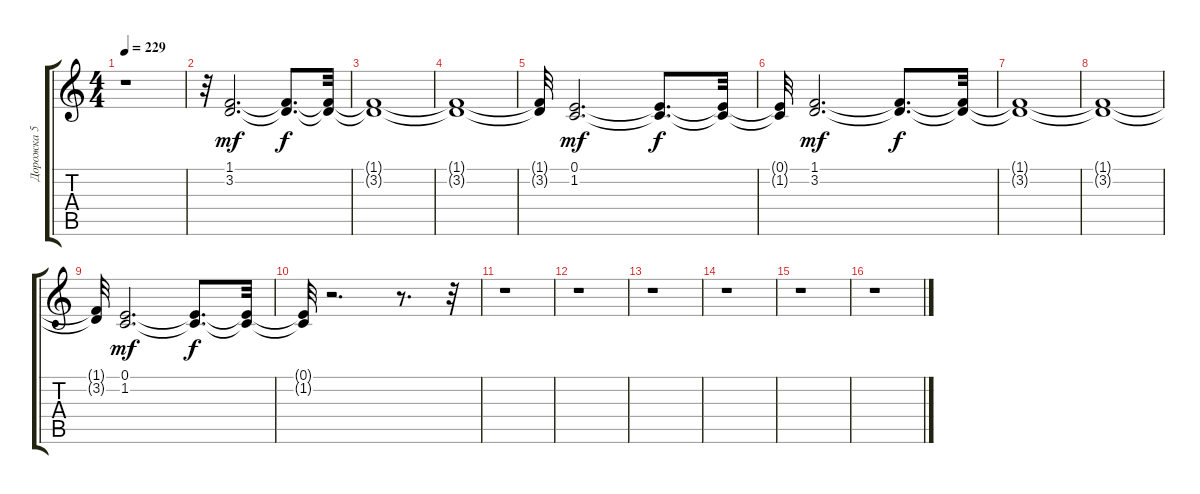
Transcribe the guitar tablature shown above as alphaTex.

\track ("Дорожка 5" "Дорожка 5") {instrument choiraahs}
\staff {score tabs}
\tuning (E4 B3 G3 D3 A2 E2) {hide}
\ts (4 4)
\tempo 229
\clef g2
\ks c
r.1{dy mf} |
r.32 (1.1 3.2).2{d} (1.1{t} 3.2{t}).8{d dy f} (1.1{t} 3.2{t}).32 |
(1.1{t} 3.2{t}).1 |
(1.1{t} 3.2{t}).1 |
(1.1{t} 3.2{t}).32 (0.1 1.2).2{d dy mf} (0.1{t} 1.2{t}).8{d dy f} (0.1{t} 1.2{t}).32 |
(0.1{t} 1.2{t}).32 (1.1 3.2).2{d dy mf} (1.1{t} 3.2{t}).8{d dy f} (1.1{t} 3.2{t}).32 |
(1.1{t} 3.2{t}).1 |
(1.1{t} 3.2{t}).1 |
(1.1{t} 3.2{t}).32 (0.1 1.2).2{d dy mf} (0.1{t} 1.2{t}).8{d dy f} (0.1{t} 1.2{t}).32 |
(0.1{t} 1.2{t}).32 r.2{d} r.8{d} r.32 |
r.1 |
r.1 |
r.1 |
r.1 |
r.1 |
r.1
